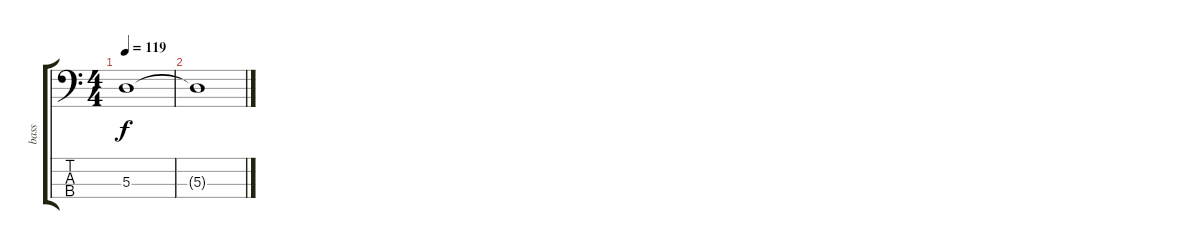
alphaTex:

\track ("bass " "bass ") {instrument electricguitarjazz}
\staff {score tabs}
\tuning (G2 D2 A1 D1) {hide}
\ts (4 4)
\tempo 119
\clef f4
\ks c
5.3.1{dy f} |
5.3{t}.1
